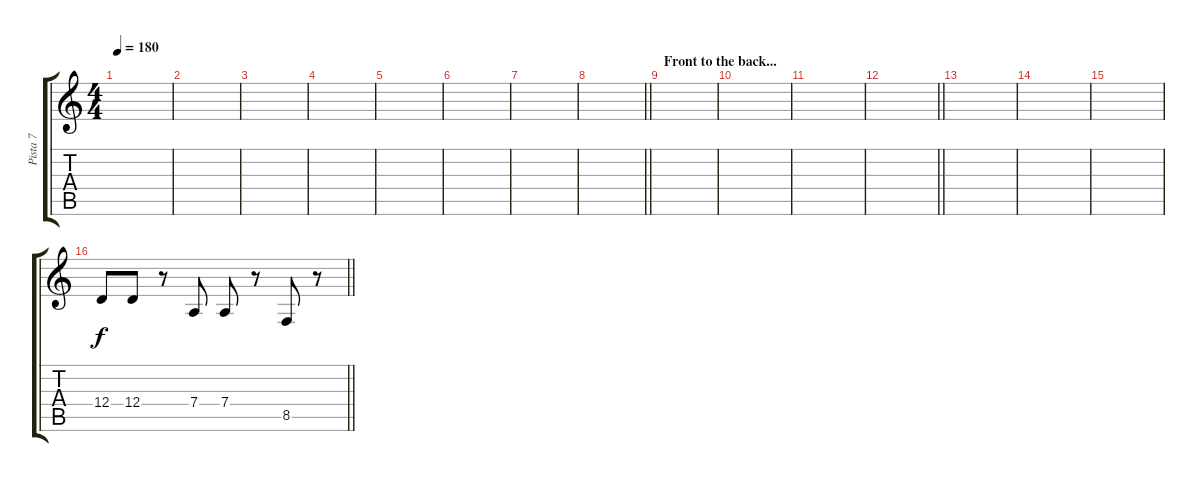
\track ("Pista 7" "Pista 7") {instrument melodictom}
\staff {score tabs}
\tuning (E4 B3 G3 D3 A2 E2) {hide}
\ts (4 4)
\tempo 180
\clef g2
\ks c
|
|
|
|
|
|
|
\barLineRight lightlight
|
\section ("" "Front to the back...")
|
|
|
\barLineRight lightlight
|
|
|
|
\barLineRight lightlight
12.4.8 12.4.8 r.8 7.4.8 7.4.8 r.8 8.5.8 r.8
